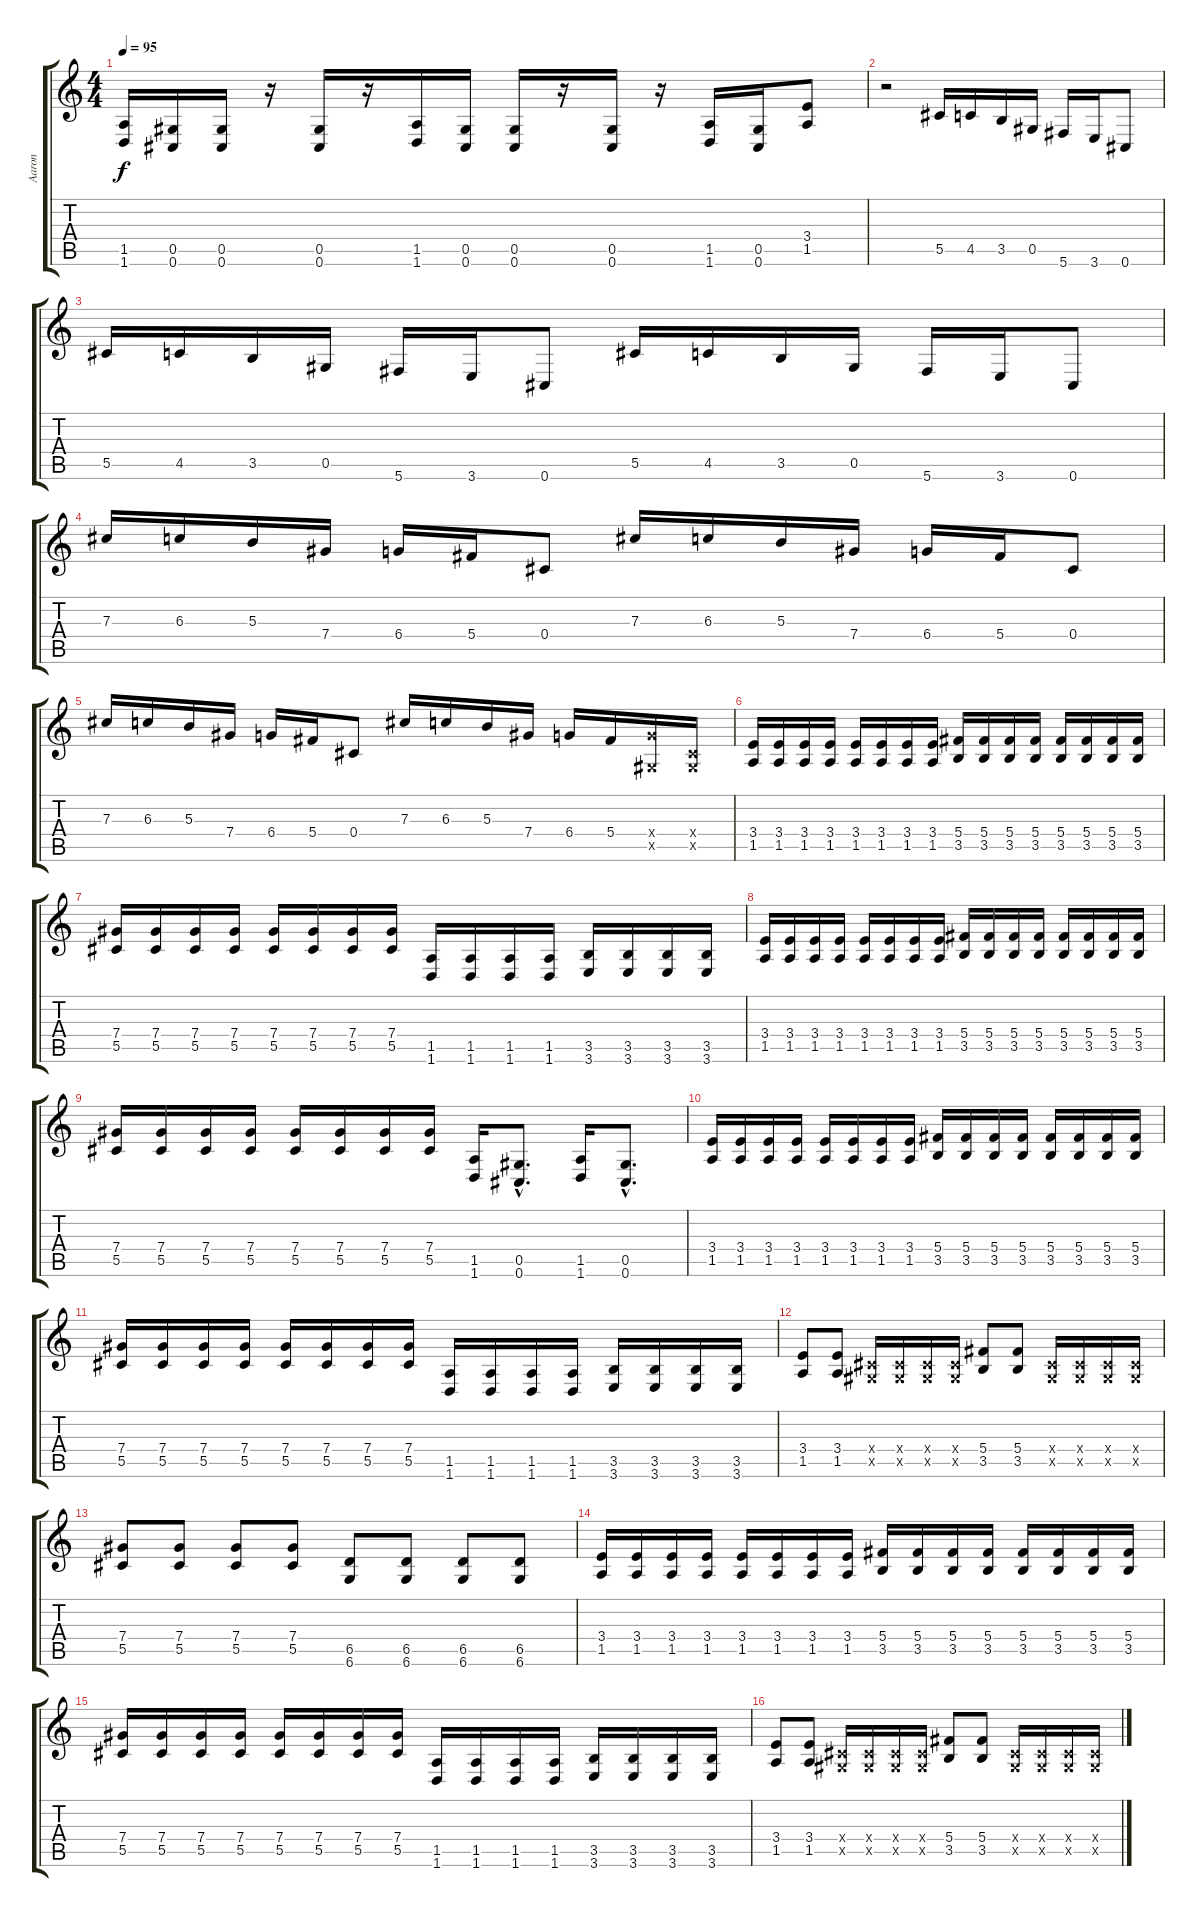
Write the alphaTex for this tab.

\track ("Aaron" "Aaron") {instrument distortionguitar}
\staff {score tabs}
\tuning (Eb4 Bb3 Gb3 Db3 Ab2 Db2) {hide}
\ts (4 4)
\tempo 95
\clef g2
\ks c
(1.5 1.6).16{dy f} (0.5 0.6).16 (0.5 0.6).16 r.16 (0.5 0.6).16 r.16 (1.5 1.6).16 (0.5 0.6).16 (0.5 0.6).16 r.16 (0.5 0.6).16 r.16 (1.5 1.6).16 (0.5 0.6).16 (3.4 1.5).8 |
r.2 5.5.16 4.5.16 3.5.16 0.5.16 5.6.16 3.6.16 0.6.8 |
5.5.16 4.5.16 3.5.16 0.5.16 5.6.16 3.6.16 0.6.8 5.5.16 4.5.16 3.5.16 0.5.16 5.6.16 3.6.16 0.6.8 |
7.3.16 6.3.16 5.3.16 7.4.16 6.4.16 5.4.16 0.4.8 7.3.16 6.3.16 5.3.16 7.4.16 6.4.16 5.4.16 0.4.8 |
7.3.16 6.3.16 5.3.16 7.4.16 6.4.16 5.4.16 0.4.8 7.3.16 6.3.16 5.3.16 7.4.16 6.4.16 5.4.16 (6.4{x} 0.5{x}).16 (0.4{x} 0.5{x}).16 |
(3.4 1.5).16 (3.4 1.5).16 (3.4 1.5).16 (3.4 1.5).16 (3.4 1.5).16 (3.4 1.5).16 (3.4 1.5).16 (3.4 1.5).16 (5.4 3.5).16 (5.4 3.5).16 (5.4 3.5).16 (5.4 3.5).16 (5.4 3.5).16 (5.4 3.5).16 (5.4 3.5).16 (5.4 3.5).16 |
(7.4 5.5).16 (7.4 5.5).16 (7.4 5.5).16 (7.4 5.5).16 (7.4 5.5).16 (7.4 5.5).16 (7.4 5.5).16 (7.4 5.5).16 (1.5 1.6).16 (1.5 1.6).16 (1.5 1.6).16 (1.5 1.6).16 (3.5 3.6).16 (3.5 3.6).16 (3.5 3.6).16 (3.5 3.6).16 |
(3.4 1.5).16 (3.4 1.5).16 (3.4 1.5).16 (3.4 1.5).16 (3.4 1.5).16 (3.4 1.5).16 (3.4 1.5).16 (3.4 1.5).16 (5.4 3.5).16 (5.4 3.5).16 (5.4 3.5).16 (5.4 3.5).16 (5.4 3.5).16 (5.4 3.5).16 (5.4 3.5).16 (5.4 3.5).16 |
(7.4 5.5).16 (7.4 5.5).16 (7.4 5.5).16 (7.4 5.5).16 (7.4 5.5).16 (7.4 5.5).16 (7.4 5.5).16 (7.4 5.5).16 (1.5 1.6).16 (0.5{hac} 0.6{hac}).8{d} (1.5 1.6).16 (0.5{hac} 0.6{hac}).8{d} |
(3.4 1.5).16 (3.4 1.5).16 (3.4 1.5).16 (3.4 1.5).16 (3.4 1.5).16 (3.4 1.5).16 (3.4 1.5).16 (3.4 1.5).16 (5.4 3.5).16 (5.4 3.5).16 (5.4 3.5).16 (5.4 3.5).16 (5.4 3.5).16 (5.4 3.5).16 (5.4 3.5).16 (5.4 3.5).16 |
(7.4 5.5).16 (7.4 5.5).16 (7.4 5.5).16 (7.4 5.5).16 (7.4 5.5).16 (7.4 5.5).16 (7.4 5.5).16 (7.4 5.5).16 (1.5 1.6).16 (1.5 1.6).16 (1.5 1.6).16 (1.5 1.6).16 (3.5 3.6).16 (3.5 3.6).16 (3.5 3.6).16 (3.5 3.6).16 |
(3.4 1.5).8 (3.4 1.5).8 (0.4{x} 0.5{x}).16 (0.4{x} 0.5{x}).16 (0.4{x} 0.5{x}).16 (0.4{x} 0.5{x}).16 (5.4 3.5).8 (5.4 3.5).8 (0.4{x} 0.5{x}).16 (0.4{x} 0.5{x}).16 (0.4{x} 0.5{x}).16 (0.4{x} 0.5{x}).16 |
(7.4 5.5).8 (7.4 5.5).8 (7.4 5.5).8 (7.4 5.5).8 (6.5 6.6).8 (6.5 6.6).8 (6.5 6.6).8 (6.5 6.6).8 |
(3.4 1.5).16 (3.4 1.5).16 (3.4 1.5).16 (3.4 1.5).16 (3.4 1.5).16 (3.4 1.5).16 (3.4 1.5).16 (3.4 1.5).16 (5.4 3.5).16 (5.4 3.5).16 (5.4 3.5).16 (5.4 3.5).16 (5.4 3.5).16 (5.4 3.5).16 (5.4 3.5).16 (5.4 3.5).16 |
(7.4 5.5).16 (7.4 5.5).16 (7.4 5.5).16 (7.4 5.5).16 (7.4 5.5).16 (7.4 5.5).16 (7.4 5.5).16 (7.4 5.5).16 (1.5 1.6).16 (1.5 1.6).16 (1.5 1.6).16 (1.5 1.6).16 (3.5 3.6).16 (3.5 3.6).16 (3.5 3.6).16 (3.5 3.6).16 |
(3.4 1.5).8 (3.4 1.5).8 (0.4{x} 0.5{x}).16 (0.4{x} 0.5{x}).16 (0.4{x} 0.5{x}).16 (0.4{x} 0.5{x}).16 (5.4 3.5).8 (5.4 3.5).8 (0.4{x} 0.5{x}).16 (0.4{x} 0.5{x}).16 (0.4{x} 0.5{x}).16 (0.4{x} 0.5{x}).16
